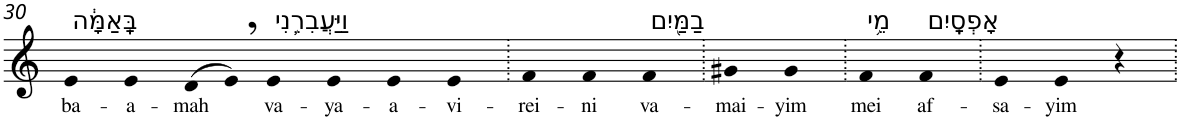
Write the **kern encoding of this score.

**kern	**text
*part1	*part1
*staff1	*staff1
*I"Piano	*
*I'Pno	*
!!LO:PB:g=z
*clefG2	*
*k[]	*
=30	=30
!LO:TX:a:t=בָּֽאַמָּ֔ה	!
!	!LO:LY:b
4e	ba-
!	!LO:LY:b
4e	-a-
!	!LO:LY:b
(>8d	-mah
8e,)	.
!LO:TX:a:t=וַיַּעֲבִרֵ֥נִי	!
!	!LO:LY:b
4e	va-
!	!LO:LY:b
4e	-ya-
!	!LO:LY:b
4e	-a-
!	!LO:LY:b
4e	-vi-
=31.	=31.
!	!LO:LY:b
4f	-rei-
!	!LO:LY:b
4f	-ni
!LO:TX:a:t=בַמַּ֖יִם	!
!	!LO:LY:b
4f	va-
=32.	=32.
!	!LO:LY:b
4g#X	-mai-
!	!LO:LY:b
4g#	-yim
=33.	=33.
!LO:TX:a:t=מֵ֥י	!
!	!LO:LY:b
4f	mei
!LO:TX:a:t=אָפְסָֽיִם	!
!	!LO:LY:b
4f	af-
=34.	=34.
!	!LO:LY:b
4e	-sa-
!	!LO:LY:b
4e	-yim
4r	.
=.	=.
*-	*-
